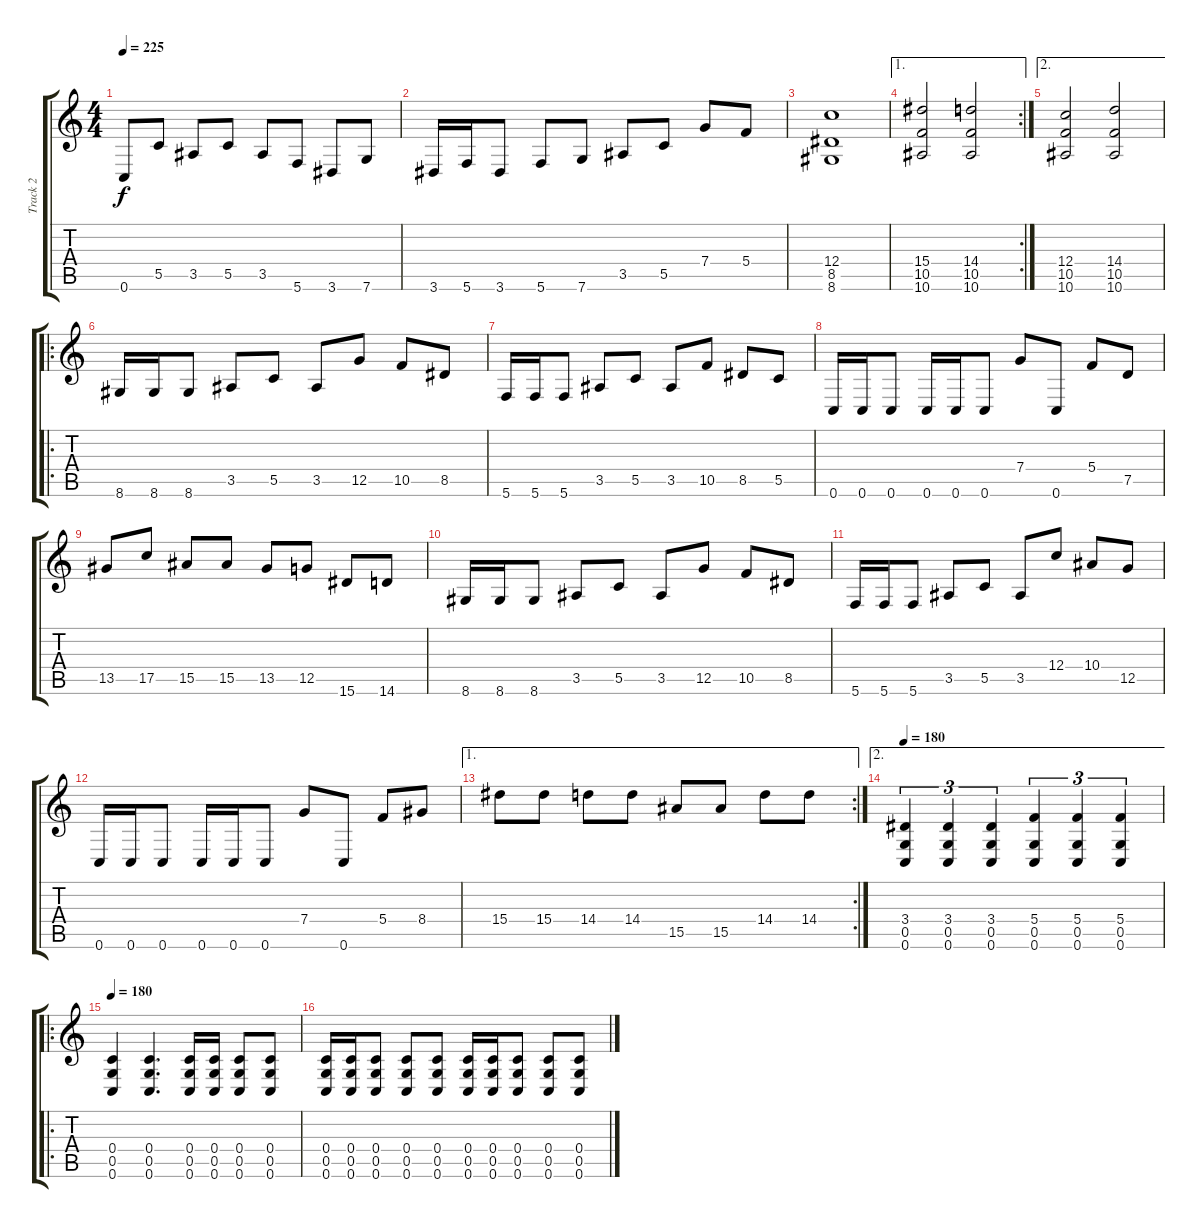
\track ("Track 2" "Track 2") {instrument distortionguitar}
\staff {score tabs}
\tuning (D4 A3 F3 C3 G2 C2) {hide}
\ts (4 4)
\tempo 225
\clef g2
\ks c
0.6.8{dy f} 5.5.8 3.5.8 5.5.8 3.5.8 5.6.8 3.6.8 7.6.8 |
3.6.16 5.6.16 3.6.8 5.6.8 7.6.8 3.5.8 5.5.8 7.4.8 5.4.8 |
(12.4 8.5 8.6).1 |
\ae 1
\rc 2
(15.4 10.5 10.6).2 (14.4 10.5 10.6).2 |
\ae 2
(12.4 10.5 10.6).2 (14.4 10.5 10.6).2 |
\ro
8.6.16 8.6.16 8.6.8 3.5.8 5.5.8 3.5.8 12.5.8 10.5.8 8.5.8 |
5.6.16 5.6.16 5.6.8 3.5.8 5.5.8 3.5.8 10.5.8 8.5.8 5.5.8 |
0.6.16 0.6.16 0.6.8 0.6.16 0.6.16 0.6.8 7.4.8 0.6.8 5.4.8 7.5.8 |
13.5.8 17.5.8 15.5.8 15.5.8 13.5.8 12.5.8 15.6.8 14.6.8 |
8.6.16 8.6.16 8.6.8 3.5.8 5.5.8 3.5.8 12.5.8 10.5.8 8.5.8 |
5.6.16 5.6.16 5.6.8 3.5.8 5.5.8 3.5.8 12.4.8 10.4.8 12.5.8 |
0.6.16 0.6.16 0.6.8 0.6.16 0.6.16 0.6.8 7.4.8 0.6.8 5.4.8 8.4.8 |
\ae 1
\rc 2
15.4.8 15.4.8 14.4.8 14.4.8 15.5.8 15.5.8 14.4.8 14.4.8 |
\ae 2
\tempo 180
(3.4 0.5 0.6).4{tu (3 2)} (3.4 0.5 0.6).4{tu (3 2)} (3.4 0.5 0.6).4{tu (3 2)} (5.4 0.5 0.6).4{tu (3 2)} (5.4 0.5 0.6).4{tu (3 2)} (5.4 0.5 0.6).4{tu (3 2)} |
\ro
\tempo 180
(0.4 0.5 0.6).4 (0.4 0.5 0.6).4{d} (0.4 0.5 0.6).16 (0.4 0.5 0.6).16 (0.4 0.5 0.6).8 (0.4 0.5 0.6).8 |
(0.4 0.5 0.6).16 (0.4 0.5 0.6).16 (0.4 0.5 0.6).8 (0.4 0.5 0.6).8 (0.4 0.5 0.6).8 (0.4 0.5 0.6).16 (0.4 0.5 0.6).16 (0.4 0.5 0.6).8 (0.4 0.5 0.6).8 (0.4 0.5 0.6).8
